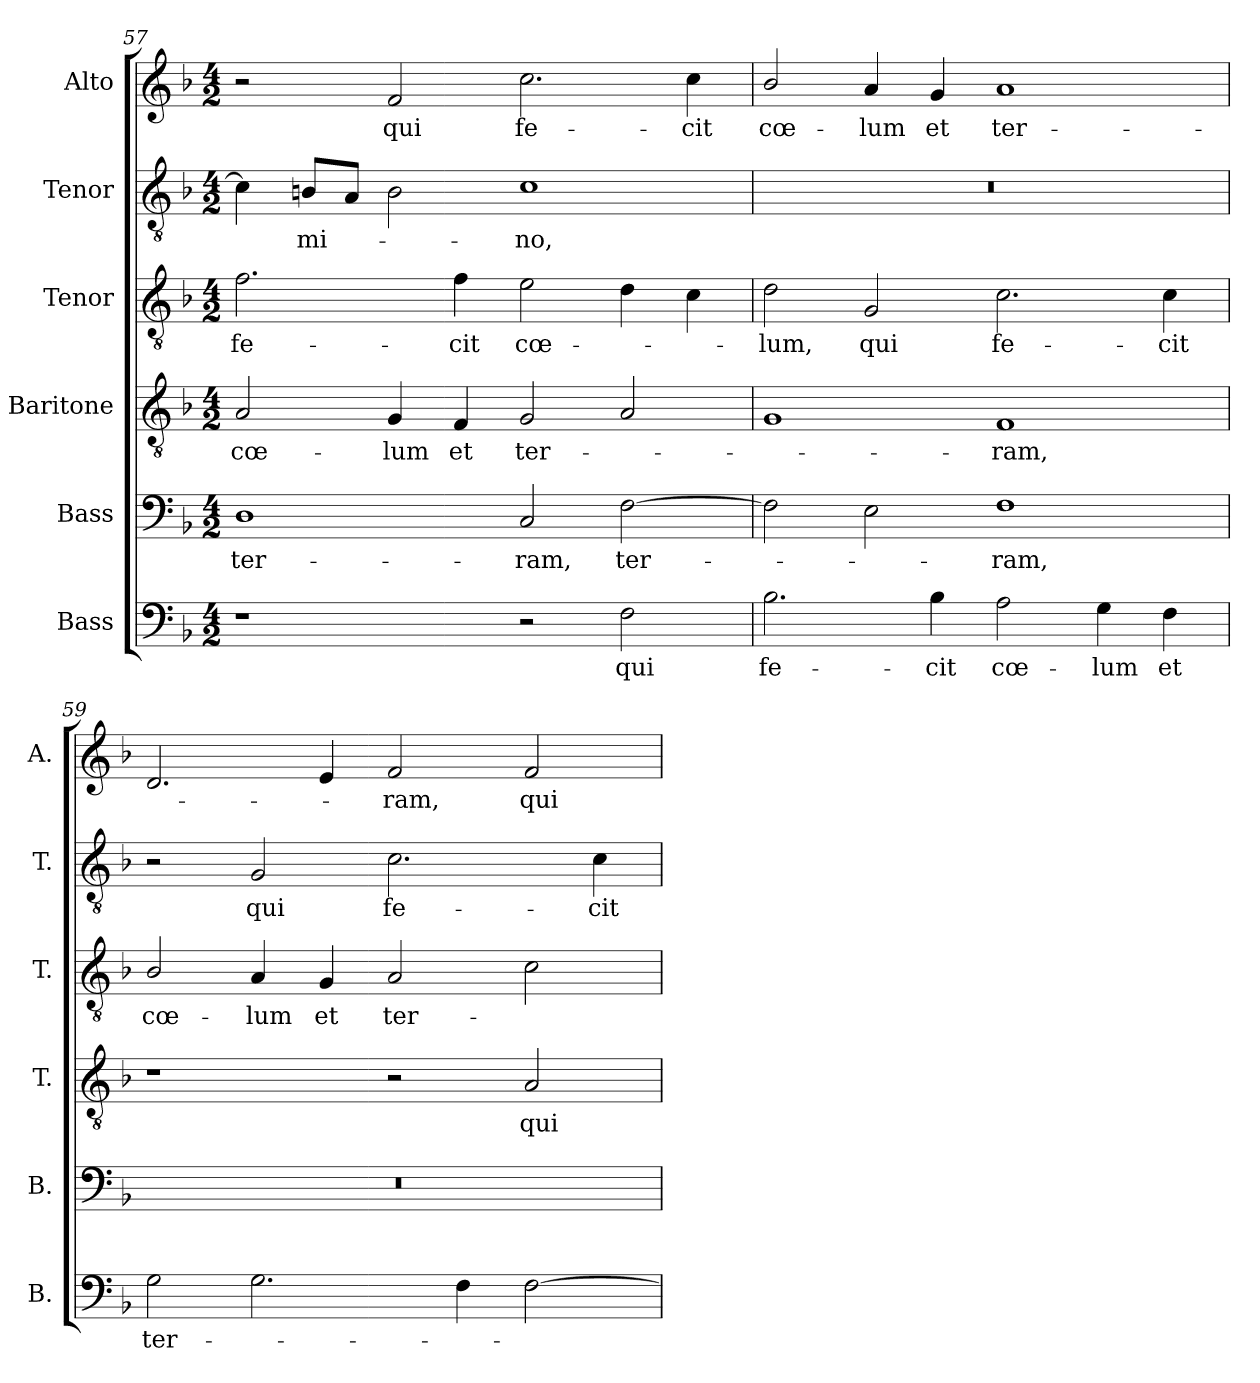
**kern	**text	**kern	**text	**kern	**text	**kern	**text	**kern	**text	**kern	**text
*part6	*part6	*part5	*part5	*part4	*part4	*part3	*part3	*part2	*part2	*part1	*part1
*staff6	*staff6	*staff5	*staff5	*staff4	*staff4	*staff3	*staff3	*staff2	*staff2	*staff1	*staff1
*I"Bass	*	*I"Bass	*	*I"Baritone	*	*I"Tenor	*	*I"Tenor	*	*I"Alto	*
*I'B.	*	*I'B.	*	*I'T.	*	*I'T.	*	*I'T.	*	*I'A.	*
!!LO:PB:g=z
*clefF4	*	*clefF4	*	*clefGv2	*	*clefGv2	*	*clefGv2	*	*clefG2	*
*	*	*	*	*ITrd7c12	*	*ITrd7c12	*	*ITrd7c12	*	*	*
*k[b-]	*	*k[b-]	*	*k[b-]	*	*k[b-]	*	*k[b-]	*	*k[b-]	*
*F:	*	*F:	*	*F:	*	*F:	*	*F:	*	*F:	*
*M4/2	*	*M4/2	*	*M4/2	*	*M4/2	*	*M4/2	*	*M4/2	*
=57	=57	=57	=57	=57	=57	=57	=57	=57	=57	=57	=57
!	!	!	!LO:LY:b:color=#000000	!	!	!	!	!	!	!	!
!	!	!	!	!	!LO:LY:b:color=#000000	!	!	!	!	!	!
!	!	!	!	!	!	!	!LO:LY:b:color=#000000	!	!	!	!
1r	.	1Di	ter-	2AAi/	cœ-	2.Fi\	fe-	4Ci\]	.	2r	.
!	!	!	!	!	!	!	!	!	!LO:LY:b:color=#000000	!	!
.	.	.	.	.	.	.	.	8BBni/L	-mi-	.	.
.	.	.	.	.	.	.	.	8AAi/J	.	.	.
!	!	!	!	!	!LO:LY:b:color=#000000	!	!	!	!	!	!
!	!	!	!	!	!	!	!	!	!	!	!LO:LY:b:color=#000000
.	.	.	.	4GGi/	-lum	.	.	2BBi\	.	2fi/	qui
!	!	!	!	!	!LO:LY:b:color=#000000	!	!	!	!	!	!
!	!	!	!	!	!	!	!LO:LY:b:color=#000000	!	!	!	!
.	.	.	.	4FFi/	et	4Fi\	-cit	.	.	.	.
!	!	!	!LO:LY:b:color=#000000	!	!	!	!	!	!	!	!
!	!	!	!	!	!LO:LY:b:color=#000000	!	!	!	!	!	!
!	!	!	!	!	!	!	!LO:LY:b:color=#000000	!	!	!	!
!	!	!	!	!	!	!	!	!	!LO:LY:b:color=#000000	!	!
!	!	!	!	!	!	!	!	!	!	!	!LO:LY:b:color=#000000
2r	.	2Ci/	-ram,	2GGi/	ter-	2Ei\	cœ-	1Ci	-no,	2.cci\	fe-
!	!LO:LY:b:color=#000000	!	!	!	!	!	!	!	!	!	!
!	!	!	!LO:LY:b:color=#000000	!	!	!	!	!	!	!	!
2Fi\	qui	[2Fi\	ter-	2AAi/	.	4Di\	.	.	.	.	.
!	!	!	!	!	!	!	!	!	!	!	!LO:LY:b:color=#000000
.	.	.	.	.	.	4Ci\	.	.	.	4cci\	-cit
=58	=58	=58	=58	=58	=58	=58	=58	=58	=58	=58	=58
!	!LO:LY:b:color=#000000	!	!	!	!	!	!	!	!	!	!
!	!	!	!	!	!	!	!LO:LY:b:color=#000000	!LO:N:vis=1	!	!	!
!	!	!	!	!	!	!	!	!	!	!	!LO:LY:b:color=#000000
2.B-i\	fe-	2Fi\]	.	1GGi	.	2Di\	-lum,	0r	.	2b-i/	cœ-
!	!	!	!	!	!	!	!LO:LY:b:color=#000000	!	!	!	!
!	!	!	!	!	!	!	!	!	!	!	!LO:LY:b:color=#000000
.	.	2Ei\	.	.	.	2GGi/	qui	.	.	4ai/	-lum
!	!LO:LY:b:color=#000000	!	!	!	!	!	!	!	!	!	!
!	!	!	!	!	!	!	!	!	!	!	!LO:LY:b:color=#000000
4B-i\	-cit	.	.	.	.	.	.	.	.	4gi/	et
!	!LO:LY:b:color=#000000	!	!	!	!	!	!	!	!	!	!
!	!	!	!LO:LY:b:color=#000000	!	!	!	!	!	!	!	!
!	!	!	!	!	!LO:LY:b:color=#000000	!	!	!	!	!	!
!	!	!	!	!	!	!	!LO:LY:b:color=#000000	!	!	!	!
!	!	!	!	!	!	!	!	!	!	!	!LO:LY:b:color=#000000
2Ai\	cœ-	1Fi	-ram,	1FFi	-ram,	2.Ci\	fe-	.	.	1ai	ter-
!	!LO:LY:b:color=#000000	!	!	!	!	!	!	!	!	!	!
4Gi\	-lum	.	.	.	.	.	.	.	.	.	.
!	!LO:LY:b:color=#000000	!	!	!	!	!	!	!	!	!	!
!	!	!	!	!	!	!	!LO:LY:b:color=#000000	!	!	!	!
4Fi\	et	.	.	.	.	4Ci\	-cit	.	.	.	.
=59	=59	=59	=59	=59	=59	=59	=59	=59	=59	=59	=59
!	!LO:LY:b:color=#000000	!LO:N:vis=1	!	!	!	!	!	!	!	!	!
!	!	!	!	!	!	!	!LO:LY:b:color=#000000	!	!	!	!
2Gi\	ter-	0r	.	1r	.	2BB-i/	cœ-	2r	.	2.di/	.
!	!	!	!	!	!	!	!LO:LY:b:color=#000000	!	!	!	!
!	!	!	!	!	!	!	!	!	!LO:LY:b:color=#000000	!	!
2.Gi\	.	.	.	.	.	4AAi/	-lum	2GGi/	qui	.	.
!	!	!	!	!	!	!	!LO:LY:b:color=#000000	!	!	!	!
.	.	.	.	.	.	4GGi/	et	.	.	4ei/	.
!	!	!	!	!	!	!	!LO:LY:b:color=#000000	!	!	!	!
!	!	!	!	!	!	!	!	!	!LO:LY:b:color=#000000	!	!
!	!	!	!	!	!	!	!	!	!	!	!LO:LY:b:color=#000000
.	.	.	.	2r	.	2AAi/	ter-	2.Ci\	fe-	2fi/	-ram,
4Fi\	.	.	.	.	.	.	.	.	.	.	.
!	!	!	!	!	!LO:LY:b:color=#000000	!	!	!	!	!	!
!	!	!	!	!	!	!	!	!	!	!	!LO:LY:b:color=#000000
[2Fi\	.	.	.	2AAi/	qui	2Ci\	.	.	.	2fi/	qui
!	!	!	!	!	!	!	!	!	!LO:LY:b:color=#000000	!	!
.	.	.	.	.	.	.	.	4Ci\	-cit	.	.
=	=	=	=	=	=	=	=	=	=	=	=
*-	*-	*-	*-	*-	*-	*-	*-	*-	*-	*-	*-
